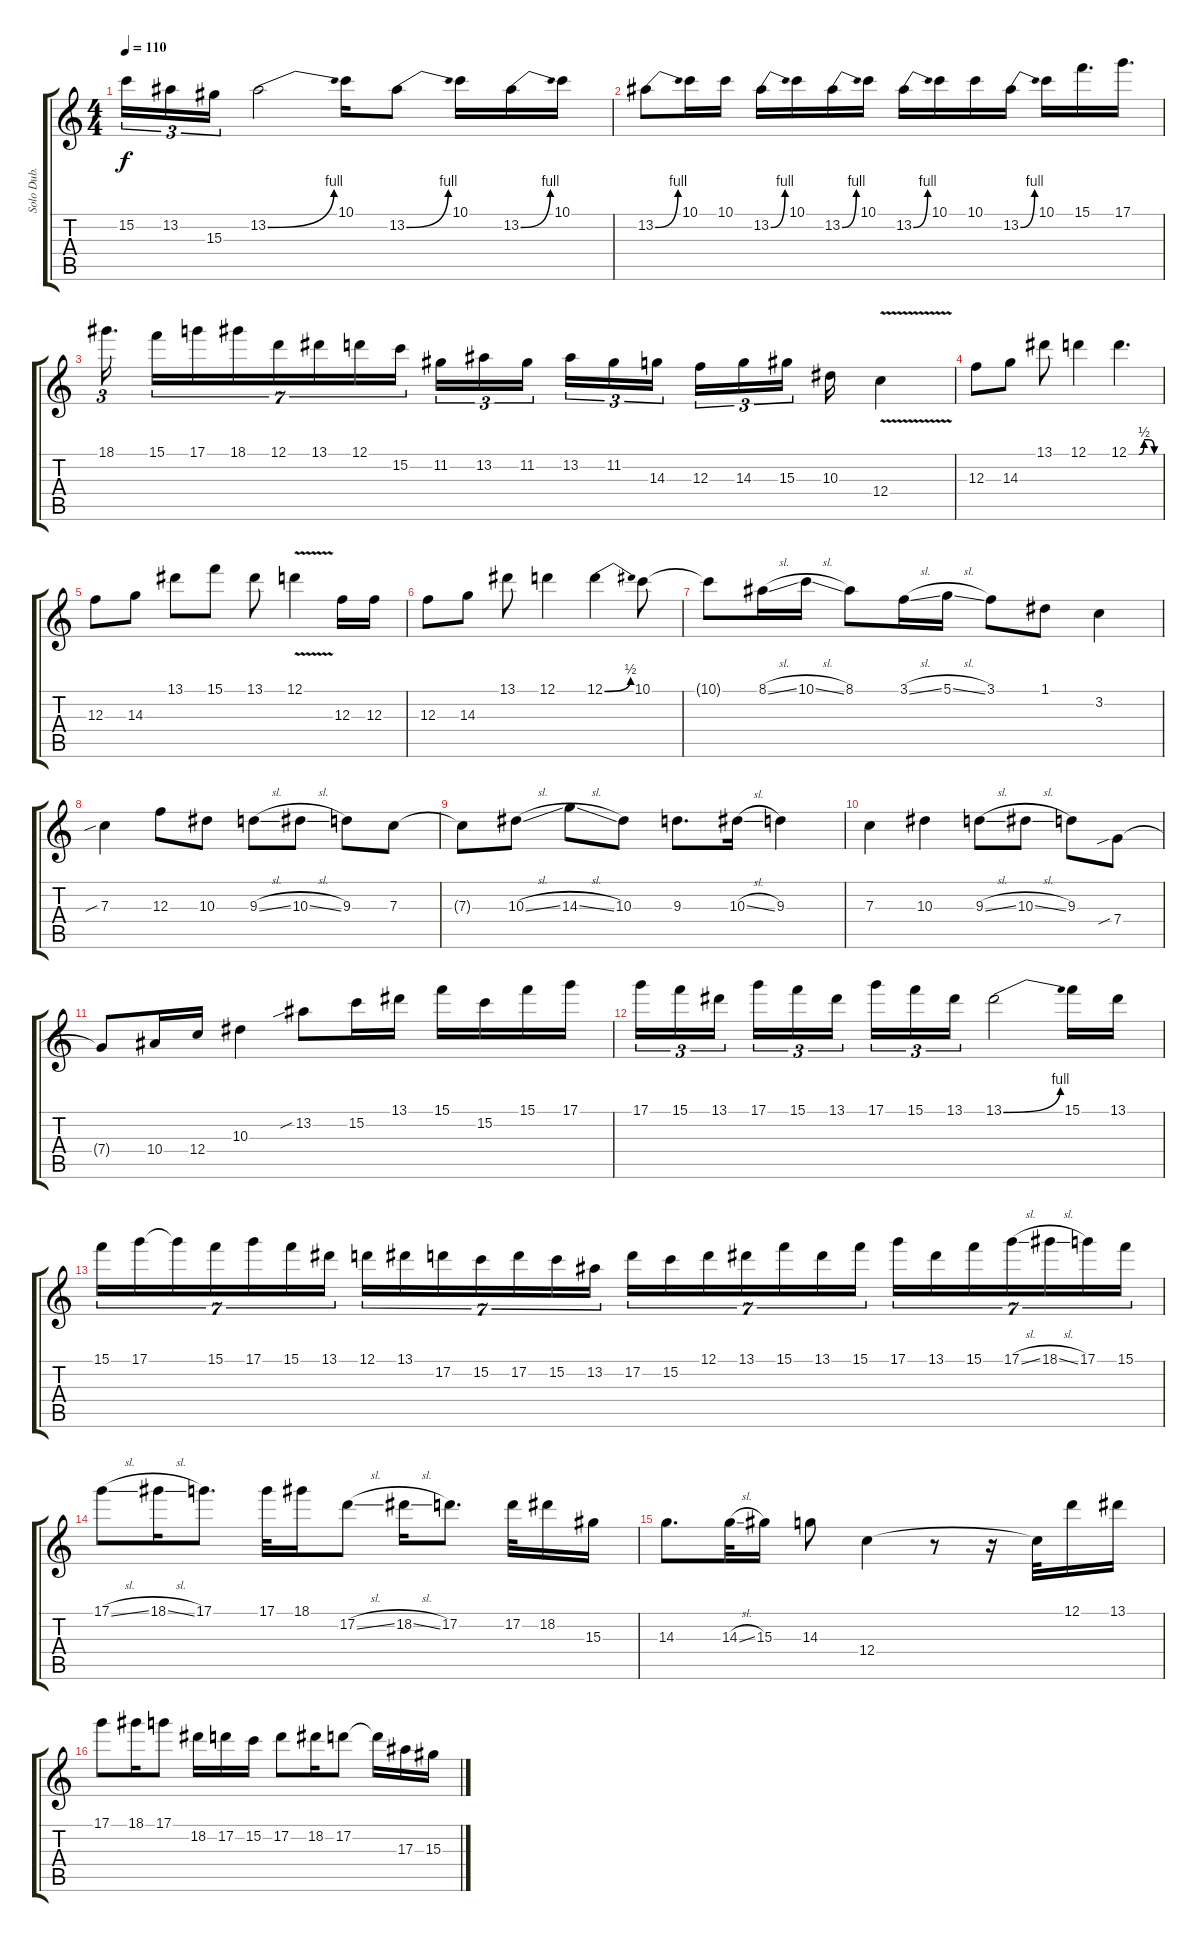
\track ("Solo Dub. (in drop C)" "Solo Dub. ") {instrument distortionguitar}
\staff {score tabs}
\tuning (D4 A3 F3 C3 G2 C2) {hide}
\ts (4 4)
\tempo 110
\clef g2
\ks c
15.2.16{tu (3 2) dy f} 13.2.16{tu (3 2)} 15.3.16{tu (3 2)} 13.2{be (bend 0 0 60 4)}.2 10.1.16 13.2{be (bend 0 0 60 4)}.8 10.1.16 13.2{be (bend 0 0 60 4)}.16 10.1.16 |
13.2{be (bend 0 0 60 4)}.8 10.1.16 10.1.16 13.2{be (bend 0 0 60 4)}.16 10.1.16 13.2{be (bend 0 0 60 4)}.16 10.1.16 13.2{be (bend 0 0 60 4)}.16 10.1.16 10.1.16 13.2{be (bend 0 0 60 4)}.16 10.1.16 15.1.16{d} 17.1.16{d} |
18.1.16{d tu (3 2)} 15.1.16{tu (7 4)} 17.1.16{tu (7 4)} 18.1.16{tu (7 4)} 12.1.16{tu (7 4)} 13.1.16{tu (7 4)} 12.1.16{tu (7 4)} 15.2.16{tu (7 4) beam splitsecondary} 11.2.16{tu (3 2)} 13.2.16{tu (3 2)} 11.2.16{tu (3 2) beam splitsecondary} 13.2.16{tu (3 2)} 11.2.16{tu (3 2)} 14.3.16{tu (3 2) beam splitsecondary} 12.3.16{tu (3 2)} 14.3.16{tu (3 2)} 15.3.16{tu (3 2) beam splitsecondary} 10.3.16 12.4{v}.4 |
12.3.8 14.3.8 13.1.8 12.1.4 12.1{be (custom 0 0 10 0 20 0 30 2 40 2 50 0 60 0)}.4{d} |
12.3.8 14.3.8 13.1.8 15.1.8 13.1.8 12.1{v}.4 12.3.16 12.3.16 |
12.3.8 14.3.8 13.1.8 12.1.4 12.1{be (bend 0 0 60 2)}.4 10.1.8 |
10.1{t}.8 8.1{sl}.16 10.1{sl}.16 8.1.8 3.1{sl}.16 5.1{sl}.16 3.1.8 1.1.8 3.2.4 |
7.3{sib}.4 12.3.8 10.3.8 9.3{sl}.8 10.3{sl}.8 9.3.8 7.3.8 |
7.3{t}.8 10.3{sl}.8 14.3{sl}.8 10.3.8 9.3.8{d} 10.3{sl}.16 9.3.4 |
7.3.4 10.3.4 9.3{sl}.8 10.3{sl}.8 9.3.8 7.4{sib}.8 |
7.4{t}.8 10.4.16 12.4.16 10.3.4 13.2{sib}.8 15.2.16 13.1.16 15.1.16 15.2.16 15.1.16 17.1.16 |
17.1.16{tu (3 2)} 15.1.16{tu (3 2)} 13.1.16{tu (3 2) beam splitsecondary} 17.1.16{tu (3 2)} 15.1.16{tu (3 2)} 13.1.16{tu (3 2)} 17.1.16{tu (3 2)} 15.1.16{tu (3 2)} 13.1.16{tu (3 2)} 13.1{be (bend 0 0 60 4)}.2 15.1.16 13.1.16 |
15.1.16{tu (7 4)} 17.1.16{tu (7 4)} 17.1{t}.16{tu (7 4)} 15.1.16{tu (7 4)} 17.1.16{tu (7 4)} 15.1.16{tu (7 4)} 13.1.16{tu (7 4)} 12.1.16{tu (7 4)} 13.1.16{tu (7 4)} 17.2.16{tu (7 4)} 15.2.16{tu (7 4)} 17.2.16{tu (7 4)} 15.2.16{tu (7 4)} 13.2.16{tu (7 4)} 17.2.16{tu (7 4)} 15.2.16{tu (7 4)} 12.1.16{tu (7 4)} 13.1.16{tu (7 4)} 15.1.16{tu (7 4)} 13.1.16{tu (7 4)} 15.1.16{tu (7 4)} 17.1.16{tu (7 4)} 13.1.16{tu (7 4)} 15.1.16{tu (7 4)} 17.1{sl}.16{tu (7 4)} 18.1{sl}.16{tu (7 4)} 17.1.16{tu (7 4)} 15.1.16{tu (7 4)} |
17.1{sl}.8 18.1{sl}.16 17.1.8{d} 17.1.32 18.1.16 17.2{sl}.8 18.2{sl}.16 17.2.8{d} 17.2.32 18.2.16 15.3.16 |
14.3.8{d} 14.3{sl}.32 15.3.16 14.3.8 12.4.4 r.8 r.16 12.4{t}.32 12.1.16 13.1.16 |
17.1.8 18.1.16 17.1.8 18.2.16 17.2.16 15.2.16 17.2.8 18.2.16 17.2.8 17.2{t}.16 17.3.16 15.3.16
